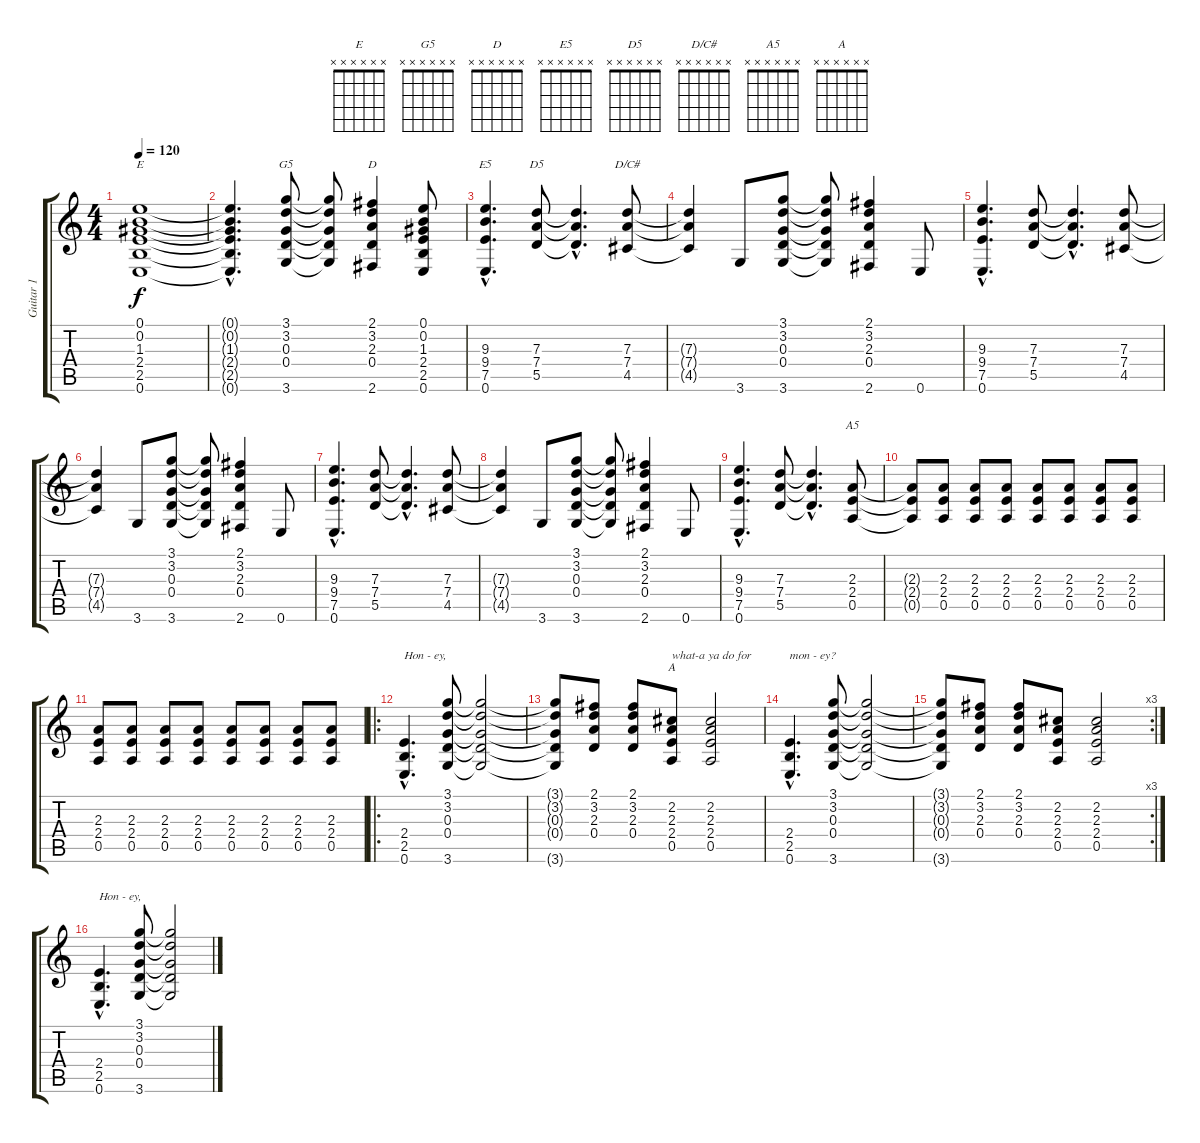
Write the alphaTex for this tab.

\track ("Guitar 1" "Guitar 1") {instrument overdrivenguitar}
\staff {score tabs}
\tuning (E4 B3 G3 D3 A2 E2) {hide}
\chord ("E" x x x x x x)
\chord ("G5" x x x x x x)
\chord ("D" x x x x x x)
\chord ("E5" x x x x x x)
\chord ("D5" x x x x x x)
\chord ("D/C#" x x x x x x)
\chord ("A5" x x x x x x)
\chord ("A" x x x x x x)
\ts (4 4)
\tempo 120
\clef g2
\ks c
(0.1 0.2 1.3 2.4 2.5 0.6).1{ch "E" dy f} |
(0.1{hac t} 0.2{hac t} 1.3{hac t} 2.4{hac t} 2.5{hac t} 0.6{hac t}).4{d} (3.1 3.2 0.3 0.4 3.6).8{ch "G5"} (3.1{t} 3.2{t} 0.3{t} 0.4{t} 3.6{t}).8 (2.1 3.2 2.3 0.4 2.6).4{ch "D"} (0.1 0.2 1.3 2.4 2.5 0.6).8 |
(9.3{hac} 9.4{hac} 7.5{hac} 0.6{hac}).4{d ch "E5"} (7.3 7.4 5.5).8{ch "D5"} (7.3{hac t} 7.4{hac t} 5.5{hac t}).4{d} (7.3 7.4 4.5).8{ch "D/C#"} |
(7.3{t} 7.4{t} 4.5{t}).4 3.6.8 (3.1 3.2 0.3 0.4 3.6).8 (3.1{t} 3.2{t} 0.3{t} 0.4{t} 3.6{t}).8 (2.1 3.2 2.3 0.4 2.6).4 0.6.8 |
(9.3{hac} 9.4{hac} 7.5{hac} 0.6{hac}).4{d} (7.3 7.4 5.5).8 (7.3{hac t} 7.4{hac t} 5.5{hac t}).4{d} (7.3 7.4 4.5).8 |
(7.3{t} 7.4{t} 4.5{t}).4 3.6.8 (3.1 3.2 0.3 0.4 3.6).8 (3.1{t} 3.2{t} 0.3{t} 0.4{t} 3.6{t}).8 (2.1 3.2 2.3 0.4 2.6).4 0.6.8 |
(9.3{hac} 9.4{hac} 7.5{hac} 0.6{hac}).4{d} (7.3 7.4 5.5).8 (7.3{hac t} 7.4{hac t} 5.5{hac t}).4{d} (7.3 7.4 4.5).8 |
(7.3{t} 7.4{t} 4.5{t}).4 3.6.8 (3.1 3.2 0.3 0.4 3.6).8 (3.1{t} 3.2{t} 0.3{t} 0.4{t} 3.6{t}).8 (2.1 3.2 2.3 0.4 2.6).4 0.6.8 |
(9.3{hac} 9.4{hac} 7.5{hac} 0.6{hac}).4{d} (7.3 7.4 5.5).8 (7.3{hac t} 7.4{hac t} 5.5{hac t}).4{d} (2.3 2.4 0.5).8{ch "A5"} |
(2.3{t} 2.4{t} 0.5{t}).8 (2.3 2.4 0.5).8 (2.3 2.4 0.5).8 (2.3 2.4 0.5).8 (2.3 2.4 0.5).8 (2.3 2.4 0.5).8 (2.3 2.4 0.5).8 (2.3 2.4 0.5).8 |
(2.3 2.4 0.5).8 (2.3 2.4 0.5).8 (2.3 2.4 0.5).8 (2.3 2.4 0.5).8 (2.3 2.4 0.5).8 (2.3 2.4 0.5).8 (2.3 2.4 0.5).8 (2.3 2.4 0.5).8 |
\ro
(2.4{hac} 2.5{hac} 0.6{hac}).4{d txt "Hon - ey,"} (3.1 3.2 0.3 0.4 3.6).8 (3.1{t} 3.2{t} 0.3{t} 0.4{t} 3.6{t}).2 |
(3.1{t} 3.2{t} 0.3{t} 0.4{t} 3.6{t}).8 (2.1 3.2 2.3 0.4).8 (2.1 3.2 2.3 0.4).8 (2.2 2.3 2.4 0.5).8{ch "A" txt "what-a ya do for"} (2.2 2.3 2.4 0.5).2 |
(2.4{hac} 2.5{hac} 0.6{hac}).4{d txt "mon - ey?"} (3.1 3.2 0.3 0.4 3.6).8 (3.1{t} 3.2{t} 0.3{t} 0.4{t} 3.6{t}).2 |
\rc 3
(3.1{t} 3.2{t} 0.3{t} 0.4{t} 3.6{t}).8 (2.1 3.2 2.3 0.4).8 (2.1 3.2 2.3 0.4).8 (2.2 2.3 2.4 0.5).8 (2.2 2.3 2.4 0.5).2 |
(2.4{hac} 2.5{hac} 0.6{hac}).4{d txt "Hon - ey,"} (3.1 3.2 0.3 0.4 3.6).8 (3.1{t} 3.2{t} 0.3{t} 0.4{t} 3.6{t}).2
